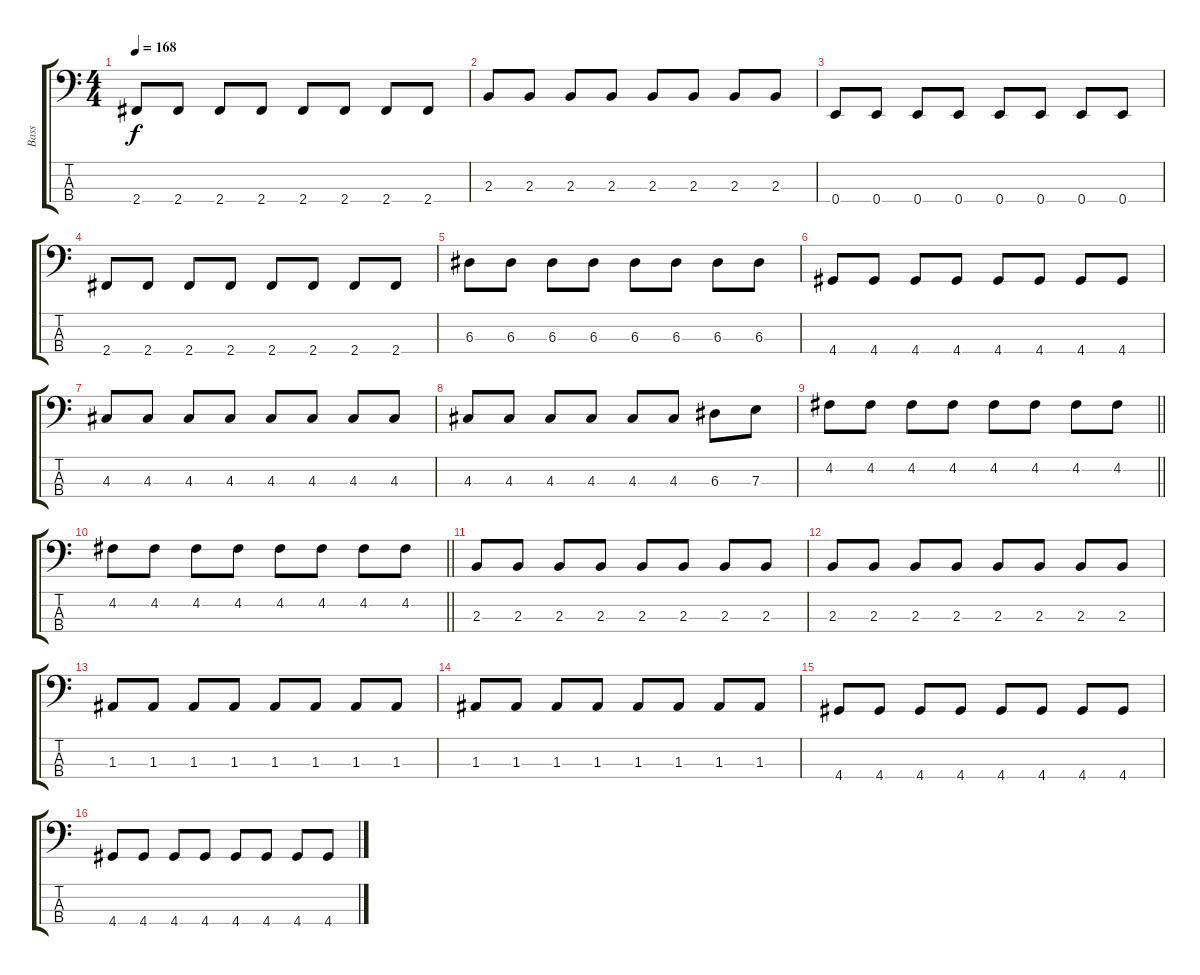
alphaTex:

\track ("Bass" "Bass") {instrument electricbassfinger}
\staff {score tabs}
\tuning (G2 D2 A1 E1) {hide}
\ts (4 4)
\tempo 168
\clef f4
\ks c
2.4.8{dy f} 2.4.8 2.4.8 2.4.8 2.4.8 2.4.8 2.4.8 2.4.8 |
2.3.8 2.3.8 2.3.8 2.3.8 2.3.8 2.3.8 2.3.8 2.3.8 |
0.4.8 0.4.8 0.4.8 0.4.8 0.4.8 0.4.8 0.4.8 0.4.8 |
2.4.8 2.4.8 2.4.8 2.4.8 2.4.8 2.4.8 2.4.8 2.4.8 |
6.3.8 6.3.8 6.3.8 6.3.8 6.3.8 6.3.8 6.3.8 6.3.8 |
4.4.8 4.4.8 4.4.8 4.4.8 4.4.8 4.4.8 4.4.8 4.4.8 |
4.3.8 4.3.8 4.3.8 4.3.8 4.3.8 4.3.8 4.3.8 4.3.8 |
4.3.8 4.3.8 4.3.8 4.3.8 4.3.8 4.3.8 6.3.8 7.3.8 |
\barLineRight lightlight
4.2.8 4.2.8 4.2.8 4.2.8 4.2.8 4.2.8 4.2.8 4.2.8 |
\barLineRight lightlight
4.2.8 4.2.8 4.2.8 4.2.8 4.2.8 4.2.8 4.2.8 4.2.8 |
2.3.8 2.3.8 2.3.8 2.3.8 2.3.8 2.3.8 2.3.8 2.3.8 |
2.3.8 2.3.8 2.3.8 2.3.8 2.3.8 2.3.8 2.3.8 2.3.8 |
1.3.8 1.3.8 1.3.8 1.3.8 1.3.8 1.3.8 1.3.8 1.3.8 |
1.3.8 1.3.8 1.3.8 1.3.8 1.3.8 1.3.8 1.3.8 1.3.8 |
4.4.8 4.4.8 4.4.8 4.4.8 4.4.8 4.4.8 4.4.8 4.4.8 |
4.4.8 4.4.8 4.4.8 4.4.8 4.4.8 4.4.8 4.4.8 4.4.8
